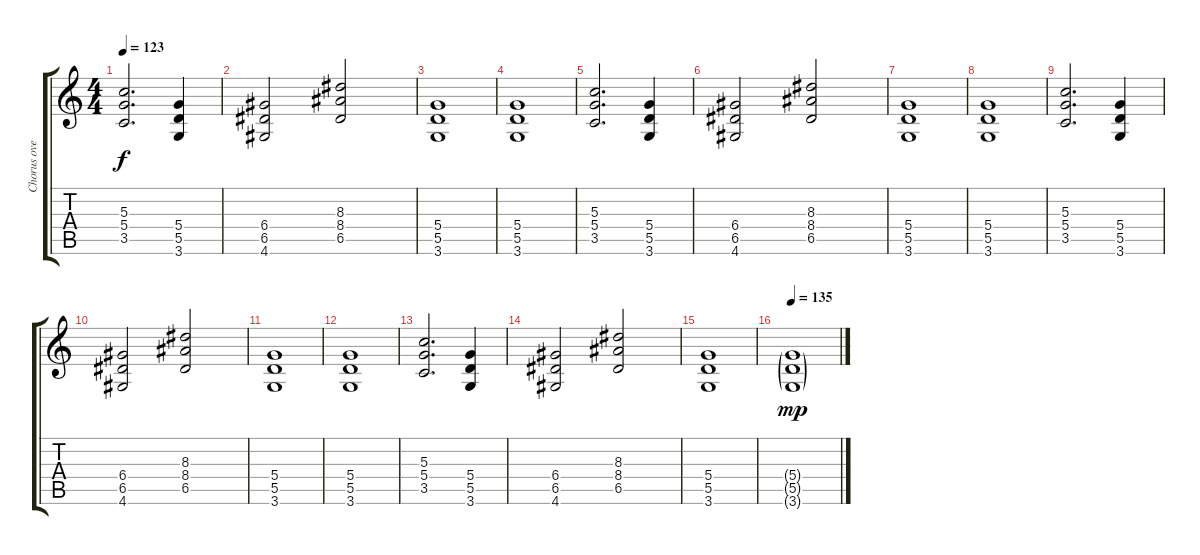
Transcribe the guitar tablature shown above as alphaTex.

\track ("Chorus overdrive" "Chorus ove") {instrument overdrivenguitar}
\staff {score tabs}
\tuning (E4 B3 G3 D3 A2 E2) {hide}
\ts (4 4)
\tempo 123
\clef g2
\ks c
(5.3 5.4 3.5).2{d dy f} (5.4 5.5 3.6).4 |
(6.4 6.5 4.6).2 (8.3 8.4 6.5).2 |
(5.4 5.5 3.6).1 |
(5.4 5.5 3.6).1 |
(5.3 5.4 3.5).2{d} (5.4 5.5 3.6).4 |
(6.4 6.5 4.6).2 (8.3 8.4 6.5).2 |
(5.4 5.5 3.6).1 |
(5.4 5.5 3.6).1 |
(5.3 5.4 3.5).2{d} (5.4 5.5 3.6).4 |
(6.4 6.5 4.6).2 (8.3 8.4 6.5).2 |
(5.4 5.5 3.6).1 |
(5.4 5.5 3.6).1 |
(5.3 5.4 3.5).2{d} (5.4 5.5 3.6).4 |
(6.4 6.5 4.6).2 (8.3 8.4 6.5).2 |
(5.4 5.5 3.6).1 |
\tempo 135
(5.4{g} 5.5{g} 3.6{g}).1{dy mp}
